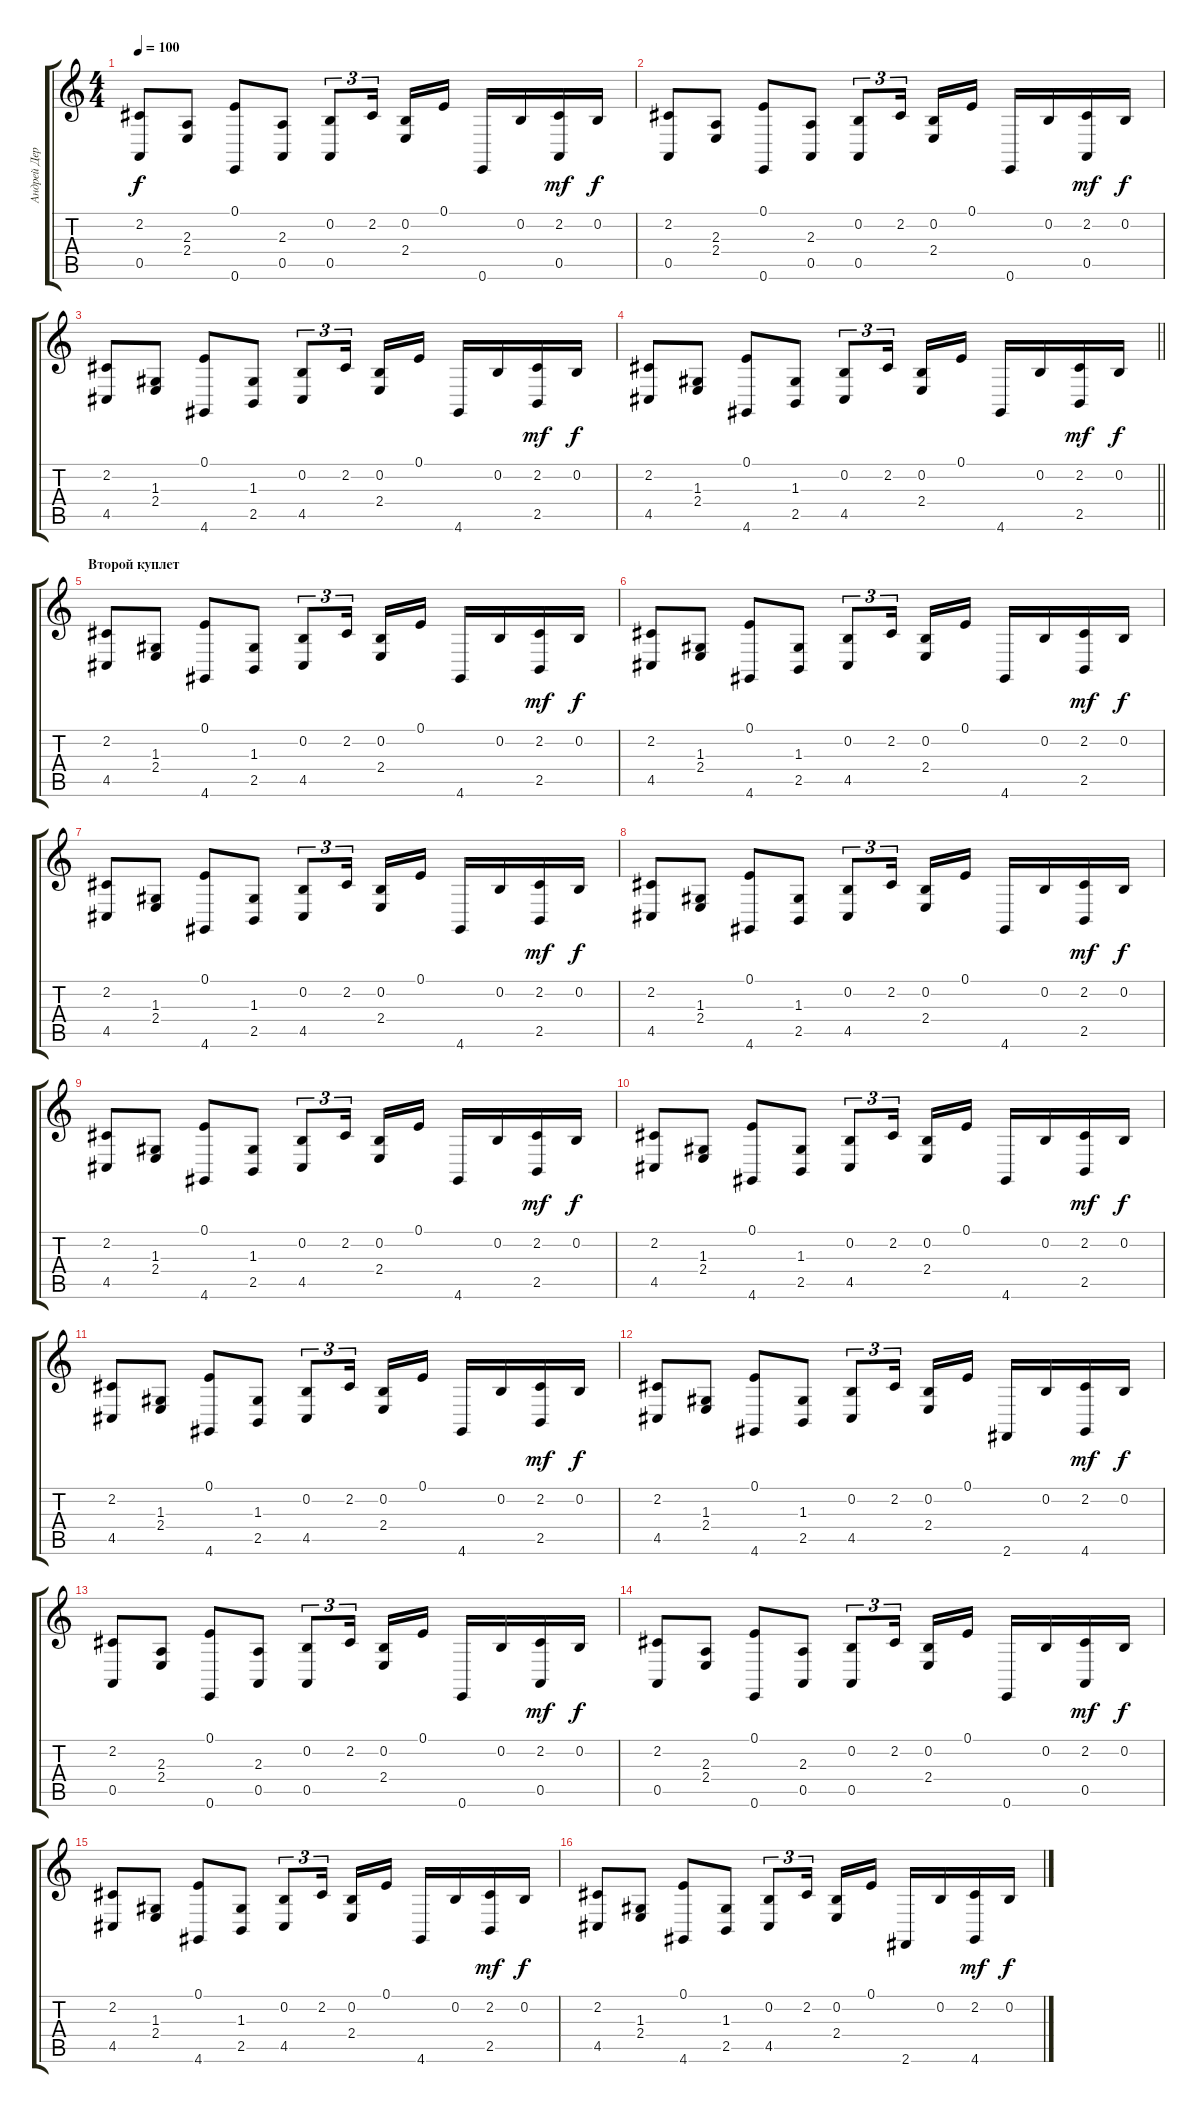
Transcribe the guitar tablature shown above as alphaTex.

\track ("Андрей Державин" "Андрей Дер") {instrument electricgrandpiano}
\staff {score tabs}
\tuning (E4 B3 G3 D3 A2 E2) {hide}
\ts (4 4)
\tempo 100
\clef g2
\ks c
(2.2 0.5).8{dy f} (2.3 2.4).8 (0.1 0.6).8 (2.3 0.5).8 (0.2 0.5).8{tu (3 2)} 2.2.16{tu (3 2) beam splitsecondary} (0.2 2.4).16 0.1.16 0.6.16 0.2.16 (2.2 0.5).16{dy mf} 0.2.16{dy f} |
(2.2 0.5).8 (2.3 2.4).8 (0.1 0.6).8 (2.3 0.5).8 (0.2 0.5).8{tu (3 2)} 2.2.16{tu (3 2) beam splitsecondary} (0.2 2.4).16 0.1.16 0.6.16 0.2.16 (2.2 0.5).16{dy mf} 0.2.16{dy f} |
(2.2 4.5).8 (1.3 2.4).8 (0.1 4.6).8 (1.3 2.5).8 (0.2 4.5).8{tu (3 2)} 2.2.16{tu (3 2) beam splitsecondary} (0.2 2.4).16 0.1.16 4.6.16 0.2.16 (2.2 2.5).16{dy mf} 0.2.16{dy f} |
\barLineRight lightlight
(2.2 4.5).8 (1.3 2.4).8 (0.1 4.6).8 (1.3 2.5).8 (0.2 4.5).8{tu (3 2)} 2.2.16{tu (3 2) beam splitsecondary} (0.2 2.4).16 0.1.16 4.6.16 0.2.16 (2.2 2.5).16{dy mf} 0.2.16{dy f} |
\section ("" "Второй куплет")
(2.2 4.5).8 (1.3 2.4).8 (0.1 4.6).8 (1.3 2.5).8 (0.2 4.5).8{tu (3 2)} 2.2.16{tu (3 2) beam splitsecondary} (0.2 2.4).16 0.1.16 4.6.16 0.2.16 (2.2 2.5).16{dy mf} 0.2.16{dy f} |
(2.2 4.5).8 (1.3 2.4).8 (0.1 4.6).8 (1.3 2.5).8 (0.2 4.5).8{tu (3 2)} 2.2.16{tu (3 2) beam splitsecondary} (0.2 2.4).16 0.1.16 4.6.16 0.2.16 (2.2 2.5).16{dy mf} 0.2.16{dy f} |
(2.2 4.5).8 (1.3 2.4).8 (0.1 4.6).8 (1.3 2.5).8 (0.2 4.5).8{tu (3 2)} 2.2.16{tu (3 2) beam splitsecondary} (0.2 2.4).16 0.1.16 4.6.16 0.2.16 (2.2 2.5).16{dy mf} 0.2.16{dy f} |
(2.2 4.5).8 (1.3 2.4).8 (0.1 4.6).8 (1.3 2.5).8 (0.2 4.5).8{tu (3 2)} 2.2.16{tu (3 2) beam splitsecondary} (0.2 2.4).16 0.1.16 4.6.16 0.2.16 (2.2 2.5).16{dy mf} 0.2.16{dy f} |
(2.2 4.5).8 (1.3 2.4).8 (0.1 4.6).8 (1.3 2.5).8 (0.2 4.5).8{tu (3 2)} 2.2.16{tu (3 2) beam splitsecondary} (0.2 2.4).16 0.1.16 4.6.16 0.2.16 (2.2 2.5).16{dy mf} 0.2.16{dy f} |
(2.2 4.5).8 (1.3 2.4).8 (0.1 4.6).8 (1.3 2.5).8 (0.2 4.5).8{tu (3 2)} 2.2.16{tu (3 2) beam splitsecondary} (0.2 2.4).16 0.1.16 4.6.16 0.2.16 (2.2 2.5).16{dy mf} 0.2.16{dy f} |
(2.2 4.5).8 (1.3 2.4).8 (0.1 4.6).8 (1.3 2.5).8 (0.2 4.5).8{tu (3 2)} 2.2.16{tu (3 2) beam splitsecondary} (0.2 2.4).16 0.1.16 4.6.16 0.2.16 (2.2 2.5).16{dy mf} 0.2.16{dy f} |
(2.2 4.5).8 (1.3 2.4).8 (0.1 4.6).8 (1.3 2.5).8 (0.2 4.5).8{tu (3 2)} 2.2.16{tu (3 2) beam splitsecondary} (0.2 2.4).16 0.1.16 2.6.16 0.2.16 (2.2 4.6).16{dy mf} 0.2.16{dy f} |
(2.2 0.5).8 (2.3 2.4).8 (0.1 0.6).8 (2.3 0.5).8 (0.2 0.5).8{tu (3 2)} 2.2.16{tu (3 2) beam splitsecondary} (0.2 2.4).16 0.1.16 0.6.16 0.2.16 (2.2 0.5).16{dy mf} 0.2.16{dy f} |
(2.2 0.5).8 (2.3 2.4).8 (0.1 0.6).8 (2.3 0.5).8 (0.2 0.5).8{tu (3 2)} 2.2.16{tu (3 2) beam splitsecondary} (0.2 2.4).16 0.1.16 0.6.16 0.2.16 (2.2 0.5).16{dy mf} 0.2.16{dy f} |
(2.2 4.5).8 (1.3 2.4).8 (0.1 4.6).8 (1.3 2.5).8 (0.2 4.5).8{tu (3 2)} 2.2.16{tu (3 2) beam splitsecondary} (0.2 2.4).16 0.1.16 4.6.16 0.2.16 (2.2 2.5).16{dy mf} 0.2.16{dy f} |
(2.2 4.5).8 (1.3 2.4).8 (0.1 4.6).8 (1.3 2.5).8 (0.2 4.5).8{tu (3 2)} 2.2.16{tu (3 2) beam splitsecondary} (0.2 2.4).16 0.1.16 2.6.16 0.2.16 (2.2 4.6).16{dy mf} 0.2.16{dy f}
